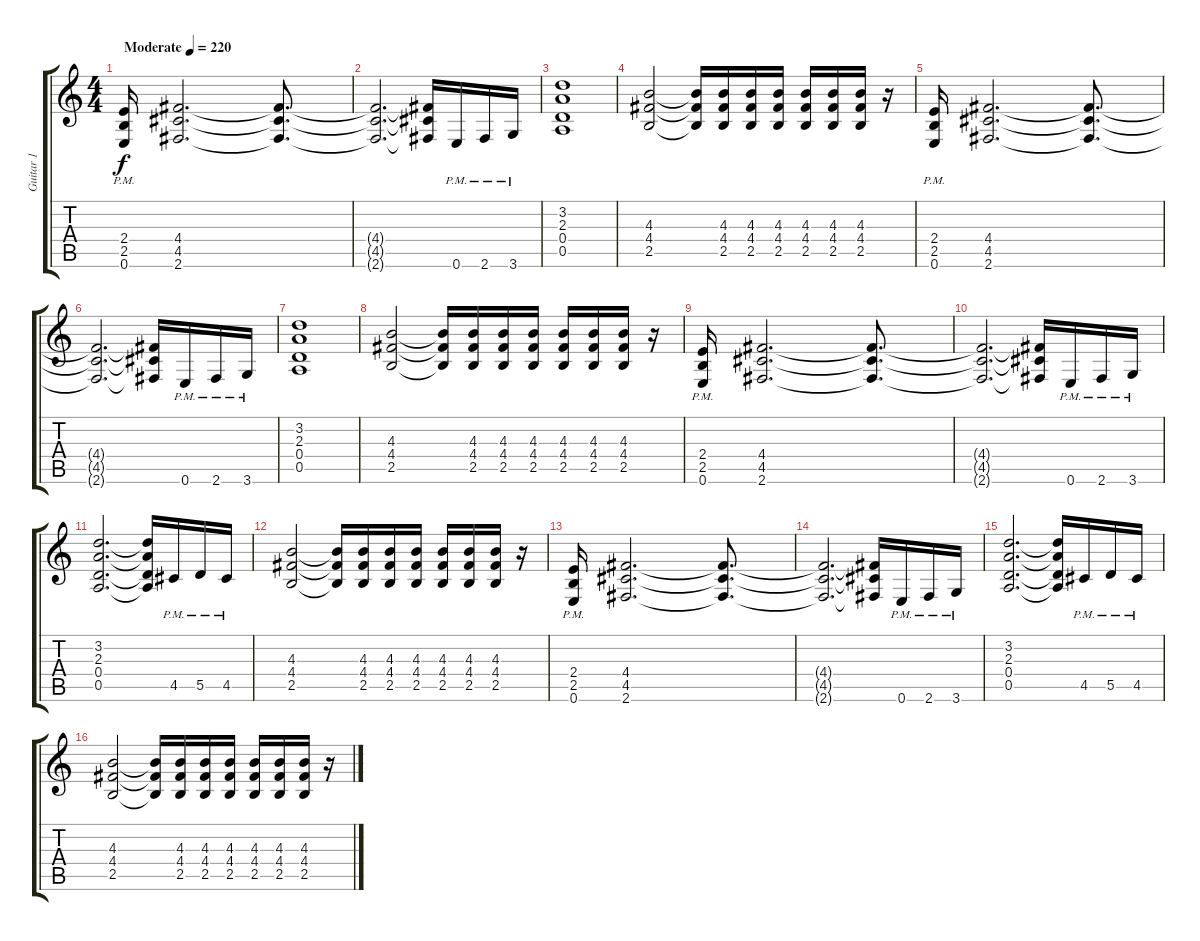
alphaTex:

\track ("Guitar 1" "Guitar 1") {instrument distortionguitar}
\staff {score tabs}
\tuning (E4 B3 G3 D3 A2 E2) {hide}
\ts (4 4)
\tempo (220 "Moderate")
\tempo 110
\tempo (220 "Moderate")
\clef g2
\ks c
(2.4{pm} 2.5{pm} 0.6{pm}).16{dy f instrument distortionguitar} (4.4 4.5 2.6).2{d} (4.4{t} 4.5{t} 2.6{t}).8{d} |
(4.4{t} 4.5{t} 2.6{t}).2{d} (4.4{t} 4.5{t} 2.6{t}).16 0.6{pm}.16 2.6{pm}.16 3.6{pm}.16 |
(3.2 2.3 0.4 0.5).1 |
(4.3 4.4 2.5).2 (4.3{t} 4.4{t} 2.5{t}).16 (4.3 4.4 2.5).16 (4.3 4.4 2.5).16 (4.3 4.4 2.5).16 (4.3 4.4 2.5).16 (4.3 4.4 2.5).16 (4.3 4.4 2.5).16 r.16 |
(2.4{pm} 2.5{pm} 0.6{pm}).16 (4.4 4.5 2.6).2{d} (4.4{t} 4.5{t} 2.6{t}).8{d} |
(4.4{t} 4.5{t} 2.6{t}).2{d} (4.4{t} 4.5{t} 2.6{t}).16 0.6{pm}.16 2.6{pm}.16 3.6{pm}.16 |
(3.2 2.3 0.4 0.5).1 |
(4.3 4.4 2.5).2 (4.3{t} 4.4{t} 2.5{t}).16 (4.3 4.4 2.5).16 (4.3 4.4 2.5).16 (4.3 4.4 2.5).16 (4.3 4.4 2.5).16 (4.3 4.4 2.5).16 (4.3 4.4 2.5).16 r.16 |
(2.4{pm} 2.5{pm} 0.6{pm}).16 (4.4 4.5 2.6).2{d} (4.4{t} 4.5{t} 2.6{t}).8{d} |
(4.4{t} 4.5{t} 2.6{t}).2{d} (4.4{t} 4.5{t} 2.6{t}).16 0.6{pm}.16 2.6{pm}.16 3.6{pm}.16 |
(3.2 2.3 0.4 0.5).2{d} (3.2{t} 2.3{t} 0.4{t} 0.5{t}).16 4.5{pm}.16 5.5{pm}.16 4.5{pm}.16 |
(4.3 4.4 2.5).2 (4.3{t} 4.4{t} 2.5{t}).16 (4.3 4.4 2.5).16 (4.3 4.4 2.5).16 (4.3 4.4 2.5).16 (4.3 4.4 2.5).16 (4.3 4.4 2.5).16 (4.3 4.4 2.5).16 r.16 |
(2.4{pm} 2.5{pm} 0.6{pm}).16 (4.4 4.5 2.6).2{d} (4.4{t} 4.5{t} 2.6{t}).8{d} |
(4.4{t} 4.5{t} 2.6{t}).2{d} (4.4{t} 4.5{t} 2.6{t}).16 0.6{pm}.16 2.6{pm}.16 3.6{pm}.16 |
(3.2 2.3 0.4 0.5).2{d} (3.2{t} 2.3{t} 0.4{t} 0.5{t}).16 4.5{pm}.16 5.5{pm}.16 4.5{pm}.16 |
(4.3 4.4 2.5).2 (4.3{t} 4.4{t} 2.5{t}).16 (4.3 4.4 2.5).16 (4.3 4.4 2.5).16 (4.3 4.4 2.5).16 (4.3 4.4 2.5).16 (4.3 4.4 2.5).16 (4.3 4.4 2.5).16 r.16
